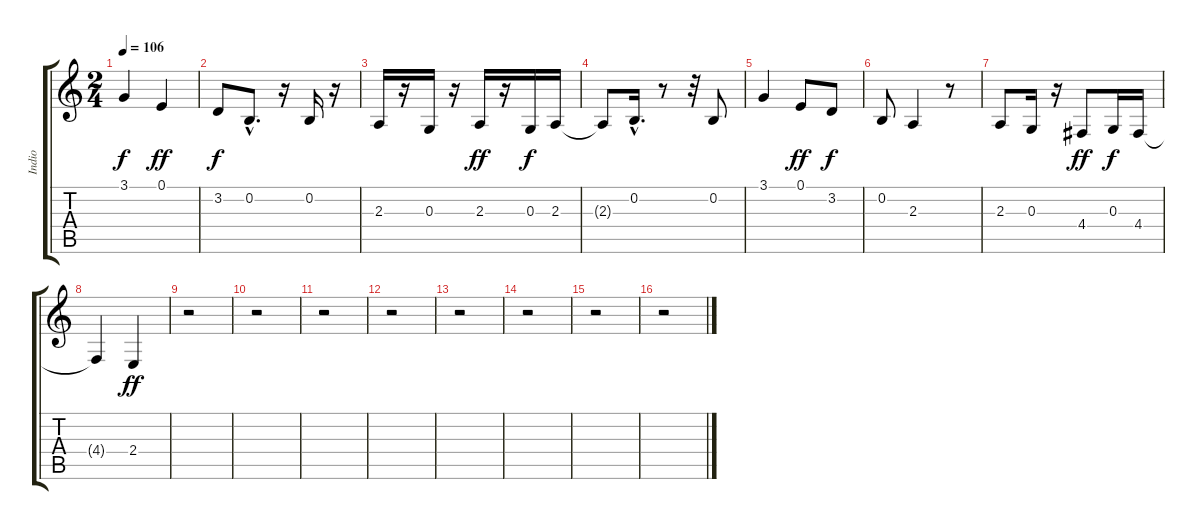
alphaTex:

\track ("Indio" "Indio") {instrument tenorsax}
\staff {score tabs}
\tuning (E4 B3 G3 D3 A2 E2) {hide}
\ts (2 4)
\tempo 106
\clef g2
\ks c
3.1.4{dy f} 0.1.4{dy ff} |
3.2.8{dy f} 0.2{hac}.8{d} r.16 0.2.16 r.16 |
2.3.16 r.16 0.3.16 r.16 2.3.16{dy ff} r.16 0.3.16{dy f} 2.3.16 |
2.3{t}.8 0.2{hac}.16{d} r.8 r.32 0.2.8 |
3.1.4 0.1.8{dy ff} 3.2.8{dy f} |
0.2.8 2.3.4 r.8 |
2.3.8 0.3.16 r.16 4.4.8{dy ff} 0.3.16{dy f} 4.4.16 |
4.4{t}.4 2.4.4{dy ff} |
r.2 |
r.2 |
r.2 |
r.2 |
r.2 |
r.2 |
r.2 |
r.2
